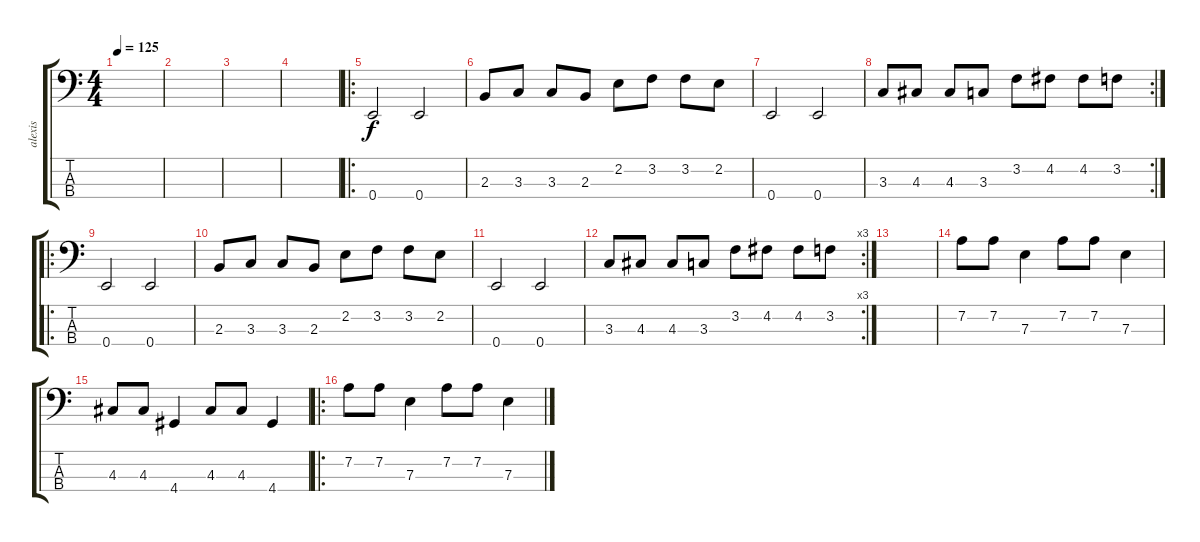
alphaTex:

\track ("alexis" "alexis") {instrument acousticbass}
\staff {score tabs}
\tuning (G2 D2 A1 E1) {hide}
\ts (4 4)
\tempo 125
\clef f4
\ks c
|
|
|
|
\ro
0.4.2 0.4.2 |
2.3.8 3.3.8 3.3.8 2.3.8 2.2.8 3.2.8 3.2.8 2.2.8 |
0.4.2 0.4.2 |
\rc 2
3.3.8 4.3.8 4.3.8 3.3.8 3.2.8 4.2.8 4.2.8 3.2.8 |
\ro
0.4.2 0.4.2 |
2.3.8 3.3.8 3.3.8 2.3.8 2.2.8 3.2.8 3.2.8 2.2.8 |
0.4.2 0.4.2 |
\rc 3
3.3.8 4.3.8 4.3.8 3.3.8 3.2.8 4.2.8 4.2.8 3.2.8 |
|
7.2.8 7.2.8 7.3.4 7.2.8 7.2.8 7.3.4 |
4.3.8 4.3.8 4.4.4 4.3.8 4.3.8 4.4.4 |
\ro
7.2.8 7.2.8 7.3.4 7.2.8 7.2.8 7.3.4
